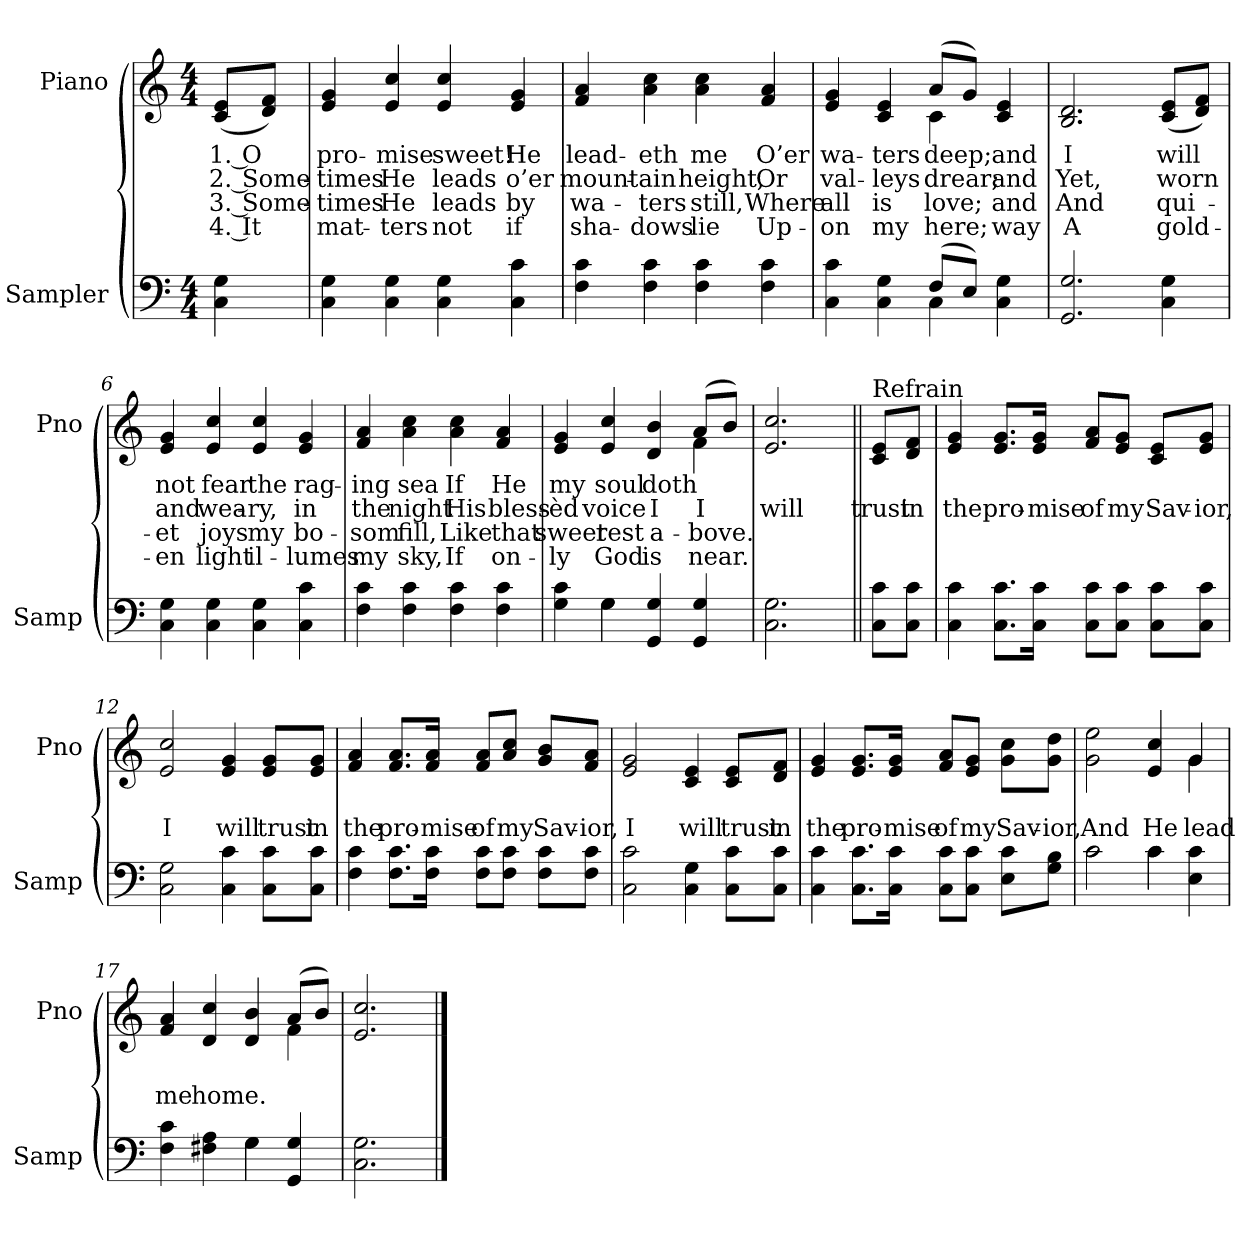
**kern	**kern	**text	**text	**text	**text
*part2	*part1	*part1	*part1	*part1	*part1
*staff2	*staff1	*staff1	*staff1	*staff1	*staff1
*I"Sampler	*I"Piano	*	*	*	*
*I'Samp	*I'Pno	*	*	*	*
*clefF4	*clefG2	*	*	*	*
*M4/4	*M4/4	*	*	*	*
=1	=1	=1	=1	=1	=1
4C 4G	(8c/ 8e/L	1. O	2. Some-	3. Some-	4. It
.	8d/ 8f/J)	.	.	.	.
=2	=2	=2	=2	=2	=2
4C 4G	4e 4g	pro-	-times	-times	mat-
4C 4G	4e 4cc	-mise	He	He	-ters
4C 4G	4e 4cc	sweet!	leads	leads	not
4C 4c	4e 4g	He	o’er	by	if
=3	=3	=3	=3	=3	=3
4F 4c	4f 4a	lead-	mount-	wa-	sha-
4F 4c	4a 4cc	-eth	-ain	-ters	-dows
4F 4c	4a 4cc	me	height,	still,	lie
4F 4c	4f 4a	O’er	Or	Where	Up-
=4	=4	=4	=4	=4	=4
*^	*^	*	*	*	*
4C 4c	2ryy	4e 4g	2ryy	wa-	val-	all	-on
4C 4G	.	4c 4e	.	-ters	-leys	is	my
(8F/L	4C	(8a/L	4c	deep;	drear;	love;	here;
8E/J)	.	8g/J)	.	.	.	.	.
4C 4G	4ryy	4c 4e	4ryy	and	and	and	-way
*v	*v	*	*	*	*	*	*
*	*v	*v	*	*	*	*
=5	=5	=5	=5	=5	=5
2.GG 2.G	2.B 2.d	I	Yet,	And	A
4C 4G	(8c/ 8e/L	will	worn	qui-	gold-
.	8d/ 8f/J)	.	.	.	.
=6	=6	=6	=6	=6	=6
4C 4G	4e 4g	not	and	-et	-en
4C 4G	4e 4cc	fear	wea-	joys	light
4C 4G	4e 4cc	the	-ry,	my	il-
4C 4c	4e 4g	rag-	in	bo-	-lumes
=7	=7	=7	=7	=7	=7
4F 4c	4f 4a	-ing	the	-som	my
4F 4c	4a 4cc	sea	night	fill,	sky,
4F 4c	4a 4cc	If	His	Like	If
4F 4c	4f 4a	He	bless-	that	on-
=8	=8	=8	=8	=8	=8
*^	*^	*	*	*	*
4G 4c	4ryy	4e 4g	2.ryy	my	-èd	sweet	-ly
4G\	4G	4e 4cc	.	soul	voice	rest	God
4GG 4G	2ryy	4d 4b	.	doth	I	a-	is
4GG 4G	.	(8a/L	4f	.	I	-bove.	near.
.	.	8b/J)	.	.	.	.	.
*v	*v	*	*	*	*	*	*
*	*v	*v	*	*	*	*
=9	=9	=9	=9	=9	=9
2.C 2.G	2.e 2.cc	.	will	.	.
=10||	=10||	=10||	=10||	=10||	=10||
!	!LO:TX:t=Refrain	!	!	!	!
8C\ 8c\L	8c/ 8e/L	.	trust	.	.
8C\ 8c\J	8d/ 8f/J	.	in	.	.
=11	=11	=11	=11	=11	=11
4C 4c	4e 4g	.	the	.	.
8.C\ 8.c\L	8.e/ 8.g/L	.	pro-	.	.
16C\ 16c\Jk	16e/ 16g/Jk	.	-mise	.	.
8C\ 8c\L	8f/ 8a/L	.	of	.	.
8C\ 8c\J	8e/ 8g/J	.	my	.	.
8C\ 8c\L	8c/ 8e/L	.	Sav-	.	.
8C\ 8c\J	8e/ 8g/J	.	-ior,	.	.
=12	=12	=12	=12	=12	=12
2C 2G	2e 2cc	.	I	.	.
4C 4c	4e 4g	.	will	.	.
8C\ 8c\L	8e/ 8g/L	.	trust	.	.
8C\ 8c\J	8e/ 8g/J	.	in	.	.
=13	=13	=13	=13	=13	=13
4F 4c	4f 4a	.	the	.	.
8.F\ 8.c\L	8.f/ 8.a/L	.	pro-	.	.
16F\ 16c\Jk	16f/ 16a/Jk	.	-mise	.	.
8F\ 8c\L	8f/ 8a/L	.	of	.	.
8F\ 8c\J	8a/ 8cc/J	.	my	.	.
8F\ 8c\L	8g/ 8b/L	.	Sav-	.	.
8F\ 8c\J	8f/ 8a/J	.	-ior,	.	.
=14	=14	=14	=14	=14	=14
2C 2c	2e 2g	.	I	.	.
4C 4G	4c 4e	.	will	.	.
8C\ 8c\L	8c/ 8e/L	.	trust	.	.
8C\ 8c\J	8d/ 8f/J	.	in	.	.
=15	=15	=15	=15	=15	=15
4C 4c	4e 4g	.	the	.	.
8.C\ 8.c\L	8.e/ 8.g/L	.	pro-	.	.
16C\ 16c\Jk	16e/ 16g/Jk	.	-mise	.	.
8C\ 8c\L	8f/ 8a/L	.	of	.	.
8C\ 8c\J	8e/ 8g/J	.	my	.	.
8E\ 8c\L	8g\ 8cc\L	.	Sav-	.	.
8G\ 8B\J	8g\ 8dd\J	.	-ior,	.	.
=16	=16	=16	=16	=16	=16
*^	*^	*	*	*	*
2c\	2c	2g 2ee	2.ryy	.	And	.	.
4c\	4c	4e 4cc	.	.	He	.	.
4E 4c	4ryy	4g/	4g	.	lead	.	.
=17	=17	=17	=17	=17	=17	=17	=17
4F 4c	2ryy	4f 4a	2.ryy	.	me	.	.
4F#X 4A	.	4d 4cc	.	.	home.	.	.
4G\	4G	4d 4b	.	.	.	.	.
4GG 4G	4ryy	(8a/L	4f	.	.	.	.
.	.	8b/J)	.	.	.	.	.
*v	*v	*	*	*	*	*	*
*	*v	*v	*	*	*	*
=18	=18	=18	=18	=18	=18
2.C 2.G	2.e 2.cc	.	.	.	.
==	==	==	==	==	==
*-	*-	*-	*-	*-	*-
